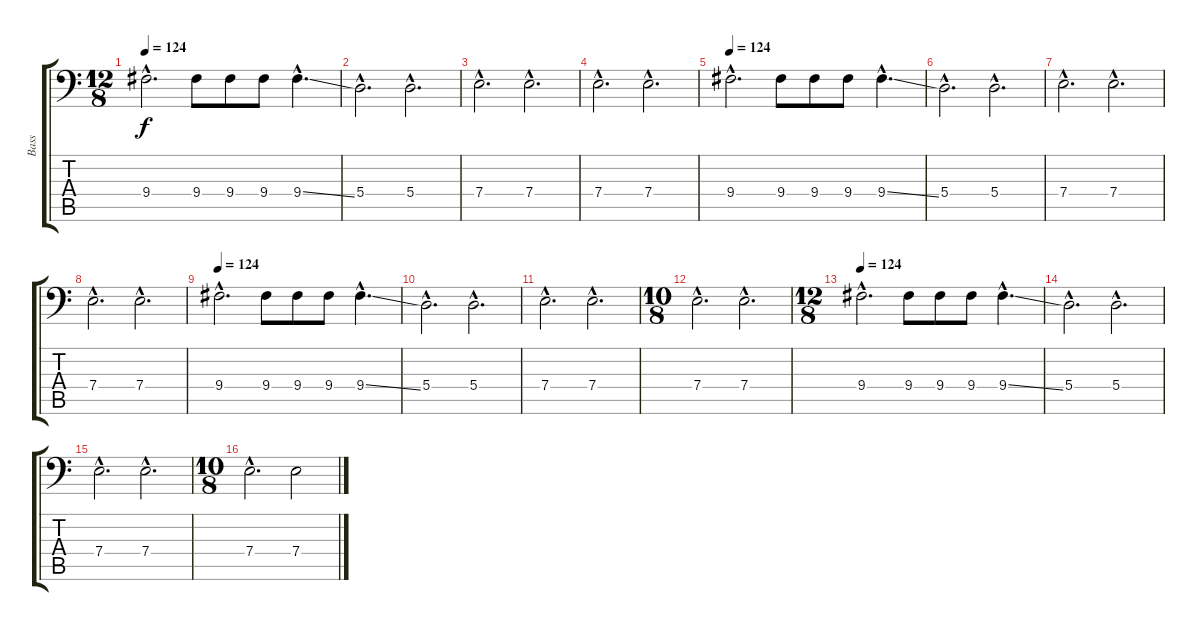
\track ("Bass" "Bass") {instrument electricbassfinger}
\staff {score tabs}
\tuning (C3 G2 D2 A1 E1 B0) {hide}
\ts (12 8)
\tempo 124
\clef f4
\ks c
9.4{hac}.2{d dy f} 9.4.8 9.4.8 9.4.8 9.4{ss hac}.4{d} |
5.4{hac}.2{d} 5.4{hac}.2{d} |
7.4{hac}.2{d} 7.4{hac}.2{d} |
7.4{hac}.2{d} 7.4{hac}.2{d} |
\tempo 124
9.4{hac}.2{d} 9.4.8 9.4.8 9.4.8 9.4{ss hac}.4{d} |
5.4{hac}.2{d} 5.4{hac}.2{d} |
7.4{hac}.2{d} 7.4{hac}.2{d} |
7.4{hac}.2{d} 7.4{hac}.2{d} |
\tempo 124
9.4{hac}.2{d} 9.4.8 9.4.8 9.4.8 9.4{ss hac}.4{d} |
5.4{hac}.2{d} 5.4{hac}.2{d} |
7.4{hac}.2{d} 7.4{hac}.2{d} |
\ts (10 8)
7.4{hac}.2{d} 7.4{hac}.2{d} |
\ts (12 8)
\tempo 124
9.4{hac}.2{d} 9.4.8 9.4.8 9.4.8 9.4{ss hac}.4{d} |
5.4{hac}.2{d} 5.4{hac}.2{d} |
7.4{hac}.2{d} 7.4{hac}.2{d} |
\ts (10 8)
7.4{hac}.2{d} 7.4.2
